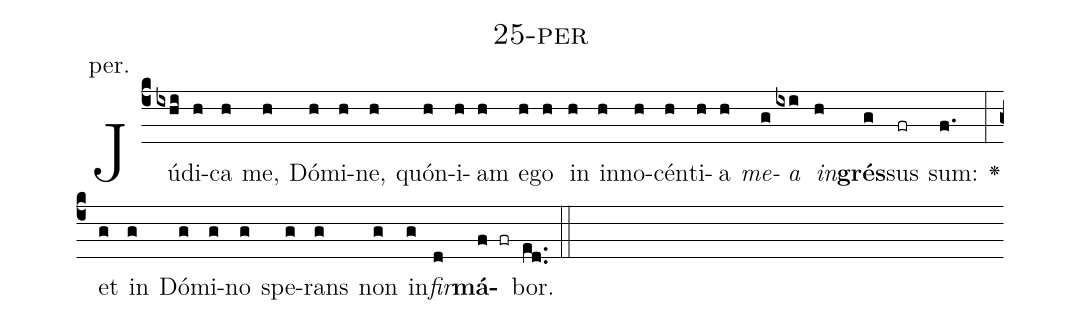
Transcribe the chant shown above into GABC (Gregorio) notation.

name: 25-per;
annotation: per.;
%%
(c4)Jú(ixhi)di(h)ca(h) me,(h) Dó(h)mi(h)ne,(h) quón(h)i(h)am(h) e(h)go(h) in(h) in(h)no(h)cén(h)ti(h)a(h) <i>me</i>(g)<i>a</i>(ixi) <i>in</i>(h)<b>grés</b>(g)sus(fr) sum:(f.) <v>\greheightstar</v>(:) et(g) in(g) Dó(g)mi(g)no(g) spe(g)rans(g) non(g) in(g)<i>fir</i>(d)<b>má</b>(f fr)bor.(ed..) (::)


%E(g) u(g) o(g) u(d) a(f) e.(ed..) (::)
